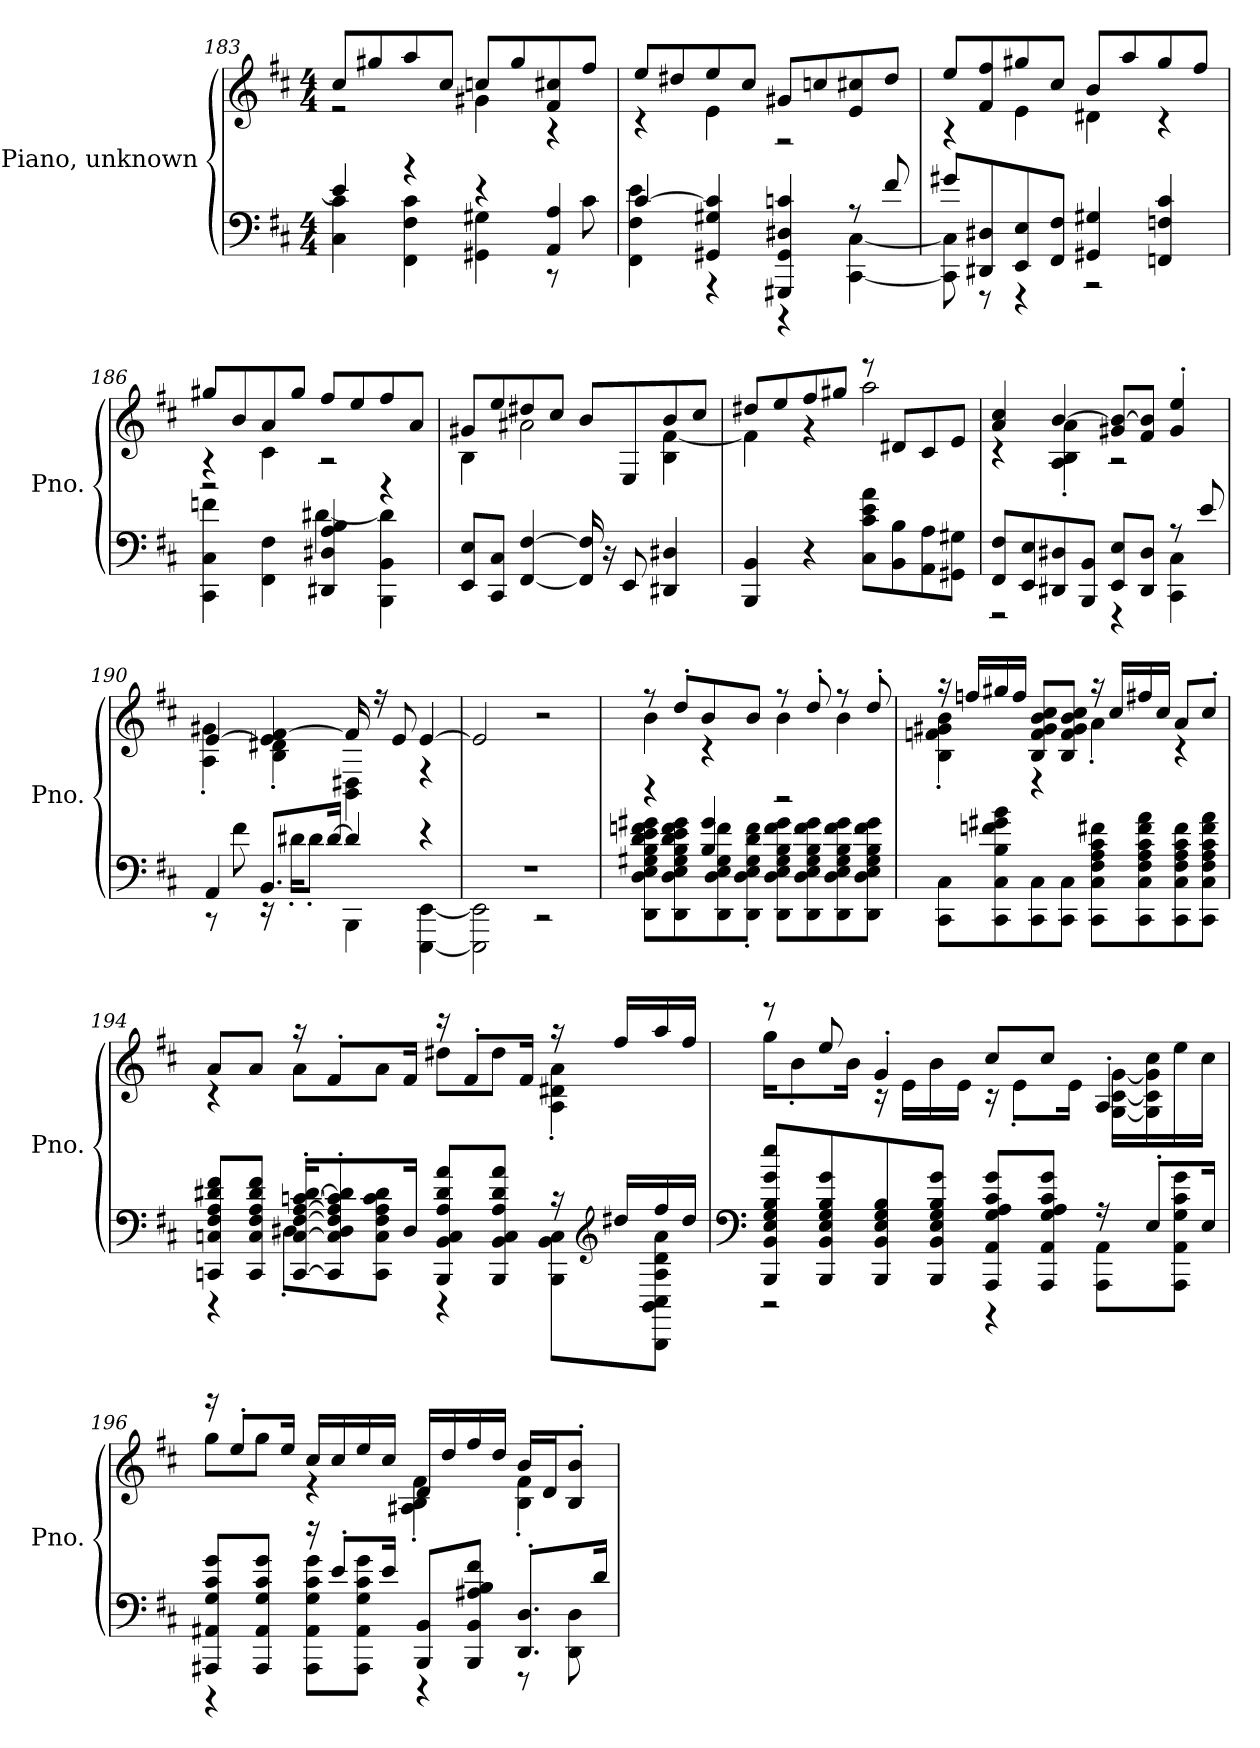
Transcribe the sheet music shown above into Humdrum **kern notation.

**kern	**kern
*part1	*part1
*staff2	*staff1
*I"Piano, unknown	*
*I'Pno.	*
*clefF4	*clefG2
*k[f#c#]	*k[f#c#]
*M4/4	*M4/4
=183	=183
*^	*^
4e/]	4C#\ 4c#\	8cc#/L	2r
.	.	8gg#X/	.
4r	4FF#\ 4F#\ 4c#\	8aa/	.
.	.	8cc#/J	.
4r	4GG#X\ 4G#X\	8ccn/L	4g#X\
.	.	8gg#/	.
4AA/ 4A/	8r	8f#/ 8cc#X/	4r
.	8c#\	8ff#/J	.
=184	=184	=184	=184
[4c#/	4FF#\ 4F#\ 4e\	8ee/L	4r
.	.	8dd#X/	.
4GG#X/ 4G#X/ 4c#/]	4r	8ee/	4e\
.	.	8cc#/J	.
4GGG#X/ 4GG#/ 4D#X/ 4cn/	4r	8g#X/L	2r
.	.	8ccn/	.
8r	[4CC#\ [4C#\	8e/ 8cc#X/	.
8f#/	.	8dd#/J	.
!!LO:LB:g=z	!!
=185	=185	=185	=185
8g#X/L	8CC#\] 8C#\]	8ee/L	4r
8DD#X/ 8D#X/	8r	8f#/ 8ff#/	.
8EE/ 8E/	4r	8gg#X/	4e\
8FF#/ 8F#/J	.	8cc#/J	.
4GG#X/ 4G#X/	2r	8b/L	4d#X\
.	.	8aa/	.
4FFn/ 4Fn/ 4c#/	.	8gg#/	4r
.	.	8ff#/J	.
=186	=186	=186	=186
2r	4CC#\ 4C#\ 4fn\	8gg#X/L	4r
.	.	8b/	.
.	4FF#\ 4F#\	8a/	4c#\
.	.	8gg#/J	.
4DD#X/ 4D#X/ 4A/ 4B/	[4d#X\	8ff#/L	2r
.	.	8ee/	.
4r	4BBB\ 4BB\ 4d#\]	8ff#/	.
.	.	8a/J	.
*v	*v	*	*
=187	=187	=187
8EE/ 8E/L	8g#X/L	4B\
8CC#/ 8C#/J	8ee/	.
[4FF#/ [4F#/	8dd#X/	2a#X\
.	8cc#/J	.
16FF#/] 16F#/]	8b/L	.
16r	.	.
8EE/	8E/	.
4DD#X/ 4D#X/	8b/	4B\ [4f#\
.	8cc#/J	.
!!LO:PB:g=z	!!
=188	=188	=188
4BBB/ 4BB/	8dd#X/L	4f#\]
.	8ee/	.
4r	8ff#/	4r
.	8gg#X/J	.
8C#\ 8c#\ 8e\ 8a\L	8r	2aa\
8BB\ 8B\	8d#X/L	.
8AA\ 8A\	8c#/	.
8GG#X\ 8G#X\J	8e/J	.
=189	=189	=189
*^	*	*
8FF#/ 8F#/L	2r	4a/ 4cc#/	4r
8EE/ 8E/	.	.	.
8DD#X/ 8D#X/	.	[4b/	4A\' 4B\' 4a\'
8BBB/ 8BB/J	.	.	.
8EE/ 8E/L	4r	8g#X/ 8b/_L	2r
8DD#/ 8D#/J	.	8f#/ 8b/]J	.
8r	4CC#\ 4C#\	4g#/' 4ee/'	.
8e/	.	.	.
=190	=190	=190	=190
4AA/	8r	[4e/	4A\' 4g#X\'
.	8f#\	.	.
8.BB/L	16r	4e/] [4f#/	4B\' 4d#X\'
.	16d#X'\KL	.	.
.	8d#'\J	.	.
[16d#/Jk	.	.	.
4d#/]	4BBB\	16f#/]	4BB\ 4D#X\
.	.	16r	.
.	.	8e/	.
4r	[4EEE\ [4EE\	[4e/	4r
*	*	*v	*v
=191	=191	=191
1r	2EEE\] 2EE\]	2e/]
.	2r	2r
!!LO:LB:g=z
=192	=192	=192
*	*	*^
4r	8DD\ 8D\ 8E\ 8G#X\ 8B\ 8d\ 8e\ 8fn\ 8g#X\L	8r	4b\
.	8DD\ 8D\ 8E\ 8G#\ 8B\ 8d\ 8e\ 8f\ 8g#\	8dd'/L	.
4B/ 4g#/	8DD\ 8D\ 8E\ 8G#\ 8f\	8b/	4r
.	8DD\' 8D\' 8E\' 8G#\' 8d\' 8f\'J	8b/J	.
2r	8DD\ 8D\ 8E\ 8G#\ 8B\ 8f\ 8g#\L	8r	4b\
.	8DD\ 8D\ 8E\ 8G#\ 8B\ 8f\ 8g#\	8dd'/	.
.	8DD\ 8D\ 8E\ 8G#\ 8B\ 8f\ 8g#\	8r	4b\
.	8DD\ 8D\ 8E\ 8G#\ 8B\ 8f\ 8g#\J	8dd'/	.
*v	*v	*	*
=193	=193	=193
8CC#\ 8C#\L	16r	4B\' 4fn\' 4g#X\' 4b\'
.	16ffn/LL	.
8CC#\ 8C#\ 8B\ 8fn\ 8g#X\ 8b\	16gg#X/	.
.	16ff/JJ	.
8CC#\ 8C#\	8B/ 8f/ 8g#/ 8b/ 8cc#/L	4r
8CC#\ 8C#\J	8B/ 8f/ 8g#/ 8b/ 8cc#/J	.
8CC#\ 8C#\ 8F#\ 8A\ 8c#\ 8f#X\L	16r	4a'\
.	16cc#/LL	.
8CC#\ 8C#\ 8F#\ 8A\ 8c#\ 8f#\ 8a\	16ff#X/	.
.	16cc#/JJ	.
8CC#\ 8C#\ 8F#\ 8A\ 8c#\ 8f#\	8a/L	4r
8CC#\ 8C#\ 8F#\ 8A\ 8c#\ 8f#\ 8a\J	8cc#'/J	.
!!LO:LB:g=z	!!
=194	=194	=194
*^	*	*
8CCn/ 8Cn/ 8F#/ 8A/ 8d#X/ 8f#/L	4r	8a/L	4r
8CC/ 8C/ 8F#/ 8A/ 8d#/ 8f#/J	.	8a/J	.
[16CC/' [16C/' [16F#/' [16A/' [16cn/' [16d#/'KL	8D#X'\L	16r	8a\L
8CC/]' 8C/]' 8D#/' 8F#/]' 8A/]' 8c/]' 8d#/]'	.	8f#'/L	.
.	8CC\ 8C\ 8F#\ 8A\ 8c\ 8d#\J	.	8a\J
16D#/Jk	.	16f#/Jk	.
8BBB/ 8BB/ 8C/ 8A/ 8d#/ 8a/L	4r	16r	8dd#X\L
.	.	8f#'/L	.
8BBB/ 8BB/ 8C/ 8A/ 8d#/ 8a/J	.	.	8dd#\J
.	.	16f#/Jk	.
16r	8BBB\ 8BB\ 8C\L	16r	4A\' 4d#X\' 4a\'
*clefG2	*	*	*
16dd#X/LL	.	16ff#/LL	.
16ff#/	8BBB\ 8BB\ 8C\ 8A\ 8d#\ 8a\J	16aa/	.
16dd#/JJ	.	16ff#/JJ	.
=195	=195	=195	=195
*clefF4	*	*	*
8BBB/ 8BB/ 8E/ 8G/ 8B/ 8g/ 8ee/L	2r	8r	16gg\KL
.	.	.	8b'\
8BBB/ 8BB/ 8E/ 8G/ 8B/ 8g/	.	8ee/	.
.	.	.	16b\Jk
8BBB/ 8BB/ 8E/ 8G/ 8B/	.	4g'/	16r
.	.	.	16e\LL
8BBB/ 8BB/ 8E/ 8G/ 8B/ 8g/J	.	.	16b\
.	.	.	16e\JJ
8AAA/ 8AA/ 8G/ 8A/ 8c#/ 8g/L	4r	8cc#/L	16r
.	.	.	8e'\L
8AAA/ 8AA/ 8G/ 8A/ 8c#/ 8g/J	.	8cc#/J	.
.	.	.	16e\Jk
16r	8AAA\ 8AA\L	4A'/	[16G\ [16c#\ [16g\LL
8E'/L	.	.	16G\] 16c#\] 16g\] 16cc#\
.	8AAA\ 8AA\ 8G\ 8c#\ 8g\J	.	16ee\
16E/Jk	.	.	16cc#\JJ
!!LO:LB:g=z	!!
=196	=196	=196	=196
8AAA#X/ 8AA#X/ 8G/ 8c#/ 8g/L	4r	16r	8gg\L
.	.	8ee'/L	.
8AAA#/ 8AA#/ 8G/ 8c#/ 8g/J	.	.	8gg\J
.	.	16ee/Jk	.
16r	8AAA#\ 8AA#\ 8G\ 8c#\ 8g\L	16cc#/LL	4r
8e'/L	.	16cc#/	.
.	8AAA#\ 8AA#\ 8G\ 8c#\ 8g\J	16ee/	.
16e/Jk	.	16cc#/JJ	.
8BBB/ 8BB/L	4r	16d/LL	4A#X\' 4B\' 4f#\'
.	.	16dd/	.
8BBB/ 8BB/ 8A#X/ 8B/ 8f#/J	.	16ff#/	.
.	.	16dd/JJ	.
8.DD/' 8.D/'L	8r	16b/LL	4B\' 4f#\'
.	.	16d/J	.
.	8DD\ 8D\	8B/' 8b/'J	.
16d/Jk	.	.	.
*v	*v	*	*
*	*v	*v
=	=
*-	*-
